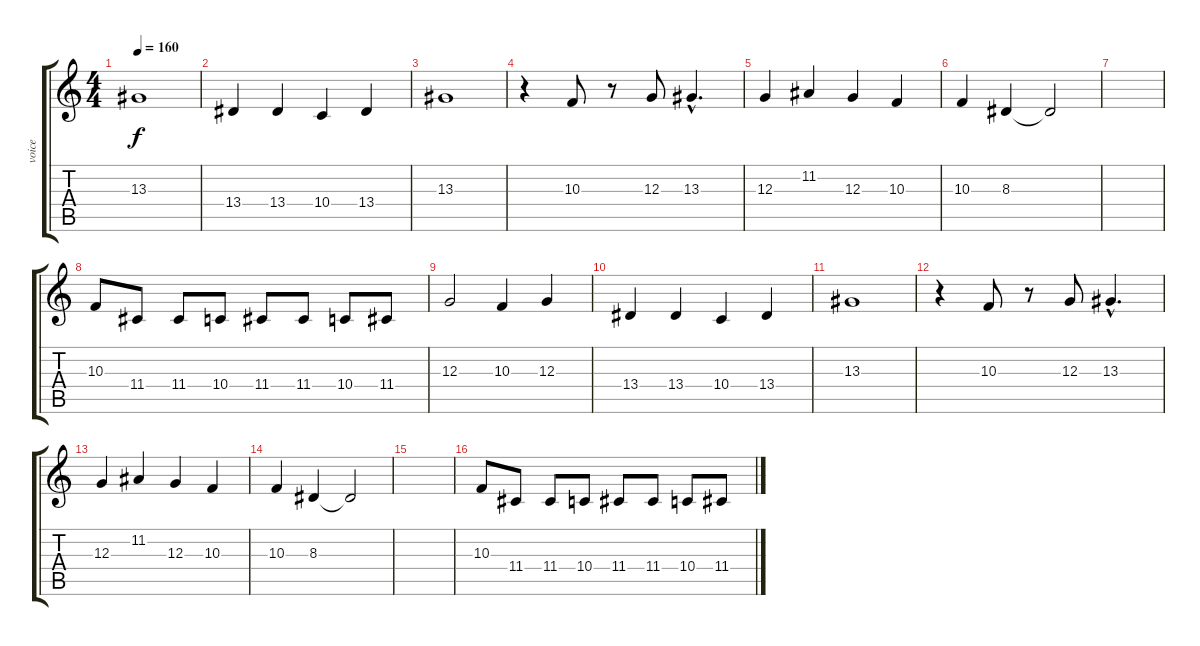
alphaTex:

\track ("voice" "voice") {instrument sopranosax}
\staff {score tabs}
\tuning (E4 B3 G3 D3 A2 E2) {hide}
\ts (4 4)
\tempo 160
\clef g2
\ks c
13.3.1{dy f} |
13.4.4 13.4.4 10.4.4 13.4.4 |
13.3.1 |
r.4 10.3.8 r.8 12.3.8 13.3{hac}.4{d} |
12.3.4 11.2.4 12.3.4 10.3.4 |
10.3.4 8.3.4 8.3{t}.2 |
|
10.3.8 11.4.8 11.4.8 10.4.8 11.4.8 11.4.8 10.4.8 11.4.8 |
12.3.2 10.3.4 12.3.4 |
13.4.4 13.4.4 10.4.4 13.4.4 |
13.3.1 |
r.4 10.3.8 r.8 12.3.8 13.3{hac}.4{d} |
12.3.4 11.2.4 12.3.4 10.3.4 |
10.3.4 8.3.4 8.3{t}.2 |
|
10.3.8 11.4.8 11.4.8 10.4.8 11.4.8 11.4.8 10.4.8 11.4.8
